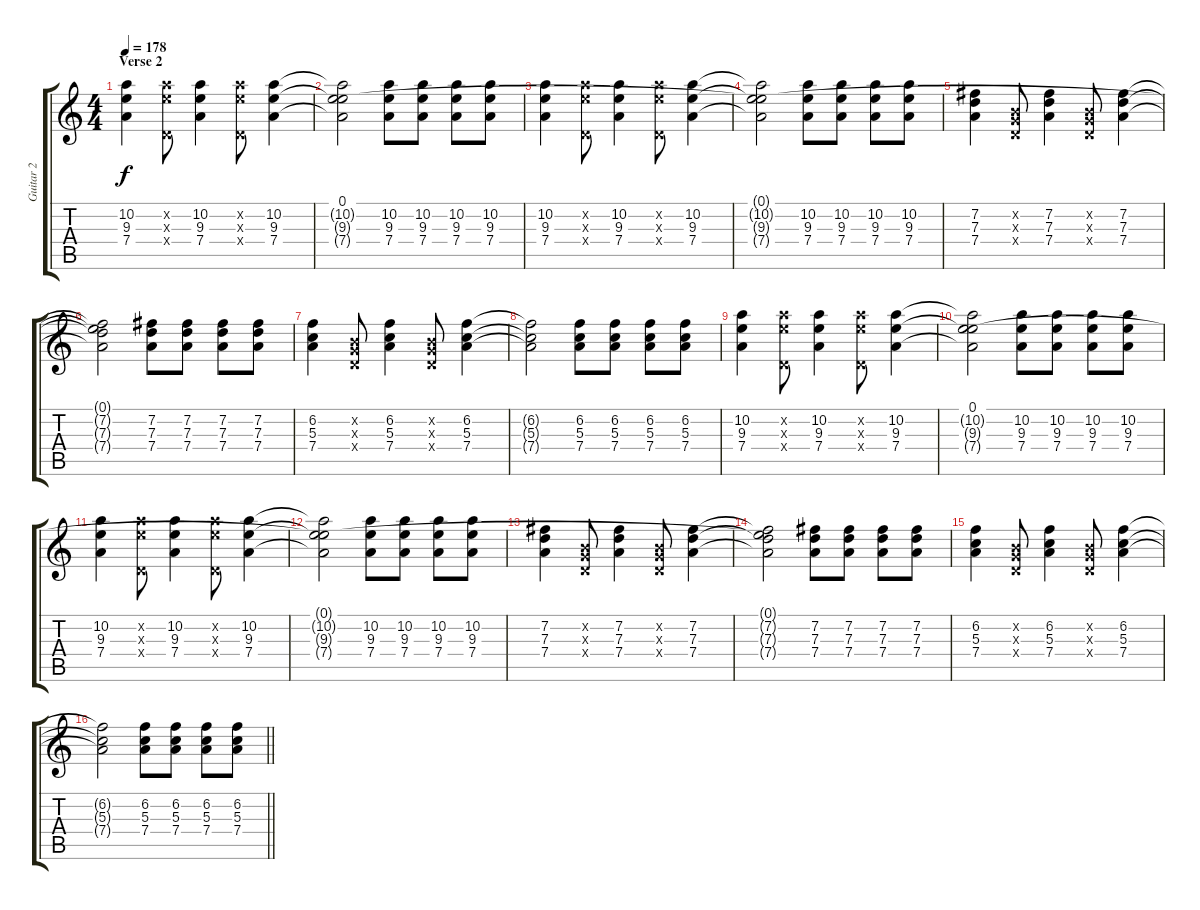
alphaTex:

\track ("Guitar 2" "Guitar 2") {instrument overdrivenguitar}
\staff {score tabs}
\tuning (E4 B3 G3 D3 A2 D2) {hide}
\ts (4 4)
\section ("" "Verse 2")
\tempo 178
\clef g2
\ks c
(10.2 9.3 7.4).4{dy f} (10.2{x} 9.3{x} 0.4{x}).8 (10.2 9.3 7.4).4 (10.2{x} 9.3{x} 0.4{x}).8 (10.2 9.3 7.4).4 |
(0.1 10.2{t} 9.3{t} 7.4{t}).2 (10.2 9.3 7.4).8 (10.2 9.3 7.4).8 (10.2 9.3 7.4).8 (10.2 9.3 7.4).8 |
(10.2 9.3 7.4).4 (10.2{x} 9.3{x} 0.4{x}).8 (10.2 9.3 7.4).4 (10.2{x} 9.3{x} 0.4{x}).8 (10.2 9.3 7.4).4 |
(0.1{t} 10.2{t} 9.3{t} 7.4{t}).2 (10.2 9.3 7.4).8 (10.2 9.3 7.4).8 (10.2 9.3 7.4).8 (10.2 9.3 7.4).8 |
(7.2 7.3 7.4).4 (0.2{x} 0.3{x} 0.4{x}).8 (7.2 7.3 7.4).4 (0.2{x} 0.3{x} 0.4{x}).8 (7.2 7.3 7.4).4 |
(0.1{t} 7.2{t} 7.3{t} 7.4{t}).2 (7.2 7.3 7.4).8 (7.2 7.3 7.4).8 (7.2 7.3 7.4).8 (7.2 7.3 7.4).8 |
(6.2 5.3 7.4).4 (0.2{x} 0.3{x} 0.4{x}).8 (6.2 5.3 7.4).4 (0.2{x} 0.3{x} 0.4{x}).8 (6.2 5.3 7.4).4 |
(6.2{t} 5.3{t} 7.4{t}).2 (6.2 5.3 7.4).8 (6.2 5.3 7.4).8 (6.2 5.3 7.4).8 (6.2 5.3 7.4).8 |
(10.2 9.3 7.4).4 (10.2{x} 9.3{x} 0.4{x}).8 (10.2 9.3 7.4).4 (10.2{x} 9.3{x} 0.4{x}).8 (10.2 9.3 7.4).4 |
(0.1 10.2{t} 9.3{t} 7.4{t}).2 (10.2 9.3 7.4).8 (10.2 9.3 7.4).8 (10.2 9.3 7.4).8 (10.2 9.3 7.4).8 |
(10.2 9.3 7.4).4 (10.2{x} 9.3{x} 0.4{x}).8 (10.2 9.3 7.4).4 (10.2{x} 9.3{x} 0.4{x}).8 (10.2 9.3 7.4).4 |
(0.1{t} 10.2{t} 9.3{t} 7.4{t}).2 (10.2 9.3 7.4).8 (10.2 9.3 7.4).8 (10.2 9.3 7.4).8 (10.2 9.3 7.4).8 |
(7.2 7.3 7.4).4 (0.2{x} 0.3{x} 0.4{x}).8 (7.2 7.3 7.4).4 (0.2{x} 0.3{x} 0.4{x}).8 (7.2 7.3 7.4).4 |
(0.1{t} 7.2{t} 7.3{t} 7.4{t}).2 (7.2 7.3 7.4).8 (7.2 7.3 7.4).8 (7.2 7.3 7.4).8 (7.2 7.3 7.4).8 |
(6.2 5.3 7.4).4 (0.2{x} 0.3{x} 0.4{x}).8 (6.2 5.3 7.4).4 (0.2{x} 0.3{x} 0.4{x}).8 (6.2 5.3 7.4).4 |
\barLineRight lightlight
(6.2{t} 5.3{t} 7.4{t}).2 (6.2 5.3 7.4).8 (6.2 5.3 7.4).8 (6.2 5.3 7.4).8 (6.2 5.3 7.4).8
